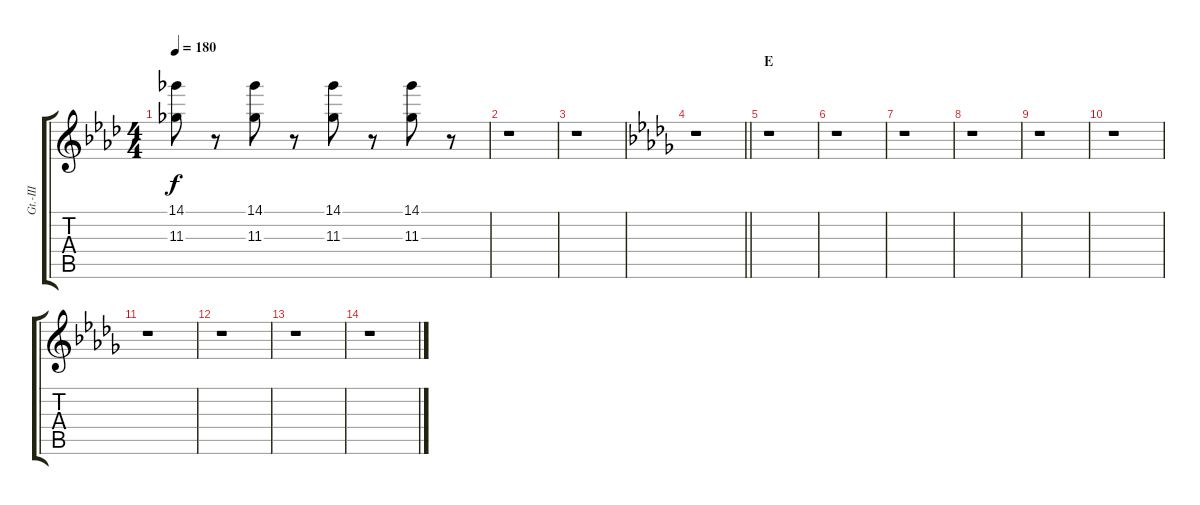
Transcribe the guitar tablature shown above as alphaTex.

\track ("Gt.-III" "Gt.-III") {instrument distortionguitar}
\staff {score tabs}
\tuning (E4 B3 G3 D3 A2 E2) {hide}
\ts (4 4)
\tempo 180
\clef g2
\ks ab
(14.1 11.3).8{dy f} r.8 (14.1 11.3).8 r.8 (14.1 11.3).8 r.8 (14.1 11.3).8 r.8 |
r.1 |
r.1 |
\barLineRight lightlight
\ks db
r.1 |
\section ("" "E")
r.1 |
r.1 |
r.1 |
r.1 |
r.1 |
r.1 |
r.1 |
r.1 |
r.1 |
r.1
